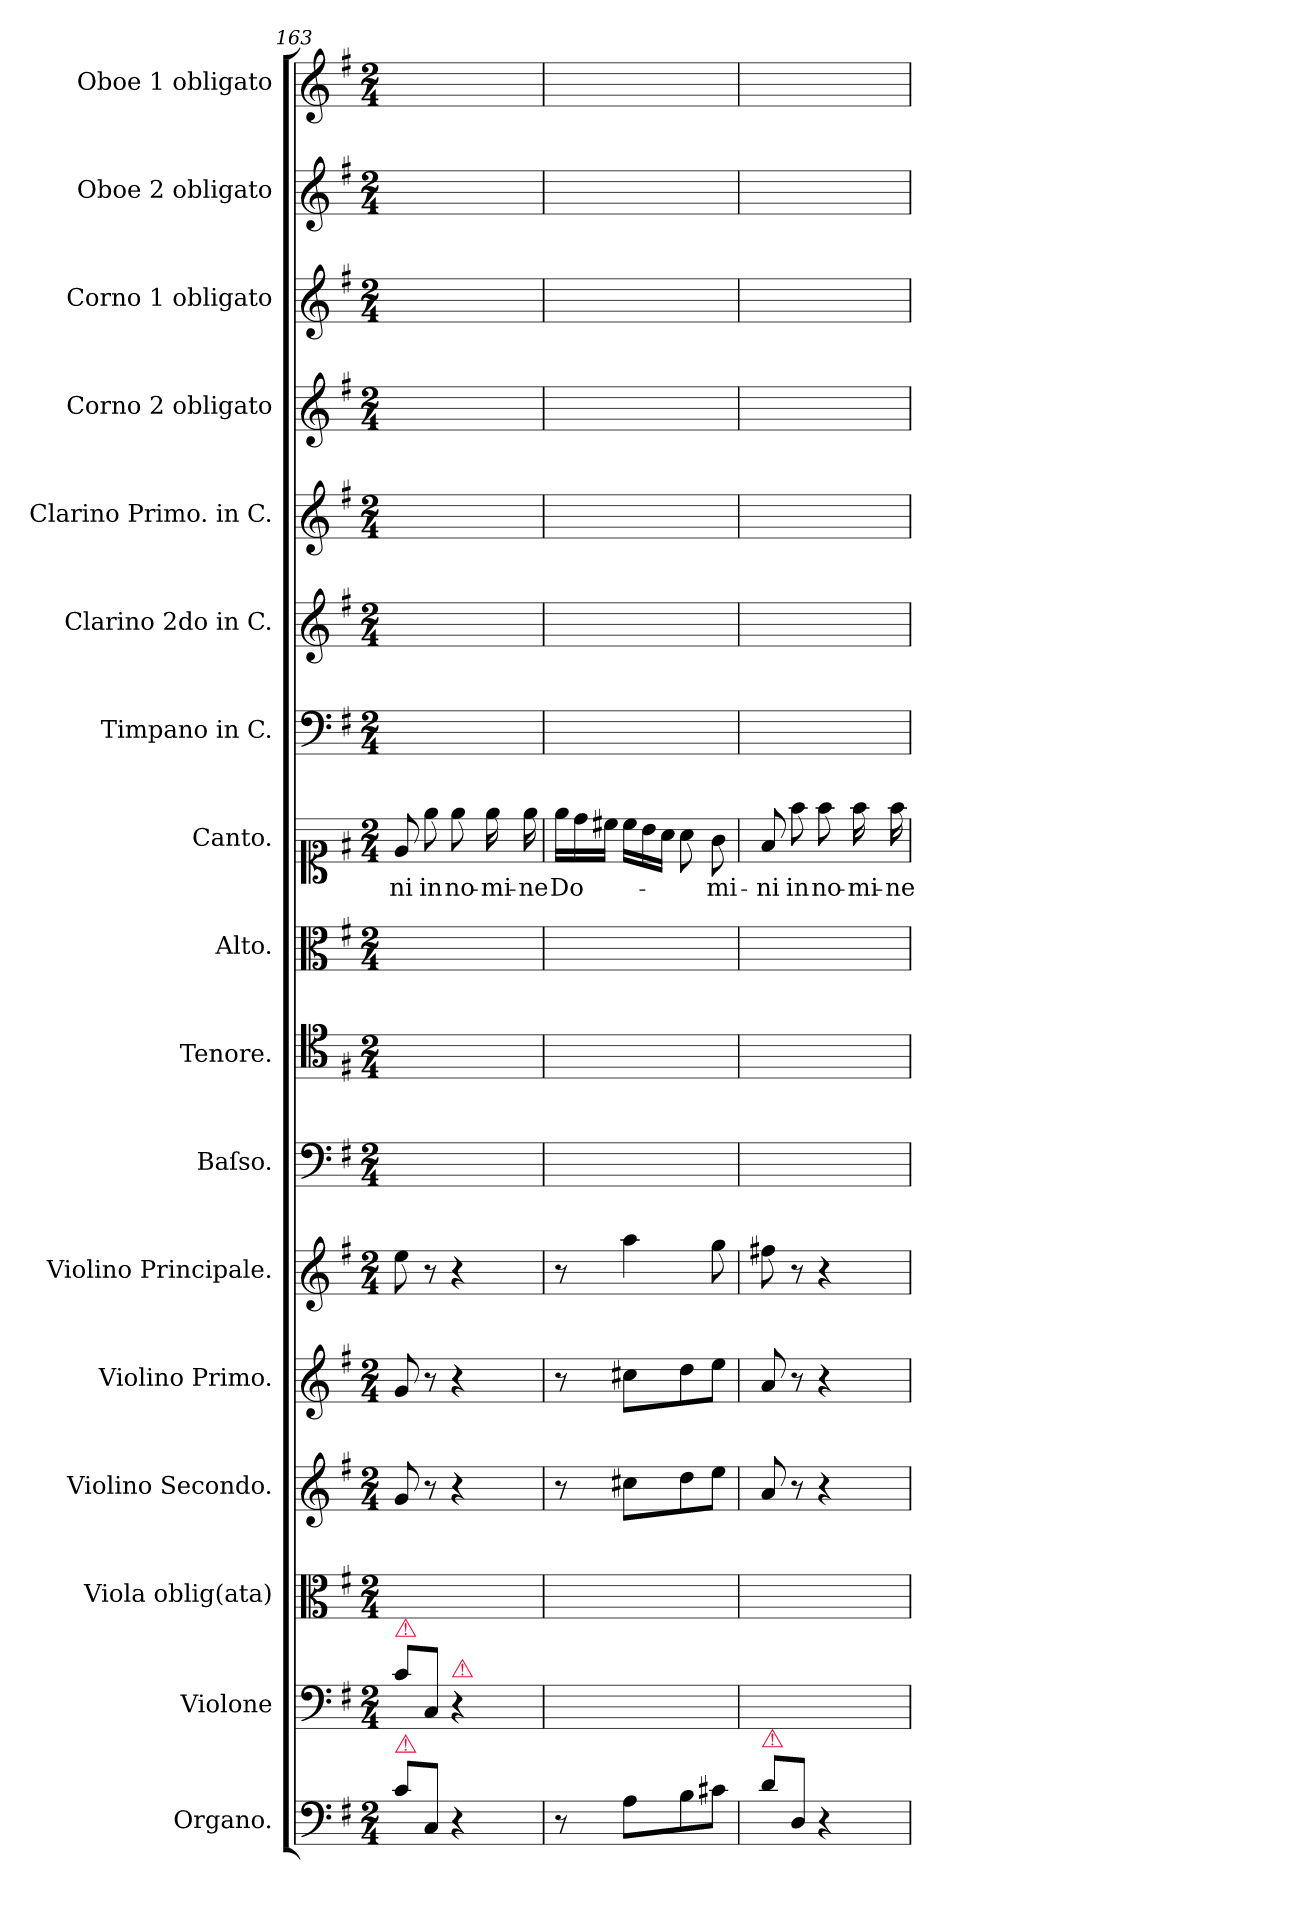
**kern	**kern	**kern	**kern	**kern	**kern	**kern	**kern	**kern	**kern	**text	**kern	**kern	**kern	**kern	**kern	**kern	**kern
*part17	*part16	*part15	*part14	*part13	*part12	*part11	*part10	*part9	*part8	*part8	*part7	*part6	*part5	*part4	*part3	*part2	*part1
*staff17	*staff16	*staff15	*staff14	*staff13	*staff12	*staff11	*staff10	*staff9	*staff8	*staff8	*staff7	*staff6	*staff5	*staff4	*staff3	*staff2	*staff1
*I"Organo.	*I"Violone	*I"Viola oblig(ata)	*I"Violino Secondo.	*I"Violino Primo.	*I"Violino Principale.	*I"Baſso.	*I"Tenore.	*I"Alto.	*I"Canto.	*	*I"Timpano in C.	*I"Clarino 2do in C.	*I"Clarino Primo. in C.	*I"Corno 2 obligato	*I"Corno 1 obligato	*I"Oboe 2 obligato	*I"Oboe 1 obligato
*I'Org.	*I'Vlne	*I'Vla.	*	*I'Vn I	*I'Vln. Princ.	*I'B.	*I'T.	*I'A.	*I'C.	*	*I'Timp.	*I'Clno 2 in C.	*I'Clno 1 in C	*I'[C. 2 obl.]	*I'[C. 1 obl.]	*I'[Ob. 2]	*I'[Ob. 1]
*clefF4	*clefF4	*clefC3	*clefG2	*clefG2	*clefG2	*clefF4	*clefC4	*clefC3	*clefC1	*	*clefF4	*clefG2	*clefG2	*clefG2	*clefG2	*clefG2	*clefG2
*k[f#]	*k[f#]	*k[f#]	*k[f#]	*k[f#]	*k[f#]	*k[f#]	*k[f#]	*k[f#]	*k[f#]	*	*k[f#]	*k[f#]	*k[f#]	*k[f#]	*k[f#]	*k[f#]	*k[f#]
*G:	*G:	*G:	*G:	*G:	*G:	*G:	*G:	*G:	*G:	*	*G:	*G:	*G:	*G:	*G:	*G:	*G:
*M2/4	*M2/4	*M2/4	*M2/4	*M2/4	*M2/4	*M2/4	*M2/4	*M2/4	*M2/4	*	*M2/4	*M2/4	*M2/4	*M2/4	*M2/4	*M2/4	*M2/4
=163	=163	=163	=163	=163	=163	=163	=163	=163	=163	=163	=163	=163	=163	=163	=163	=163	=163
!	!LO:TX:a:color=crimson:t=⚠	!	!	!	!	!	!	!	!	!	!	!	!	!	!	!	!
!LO:TX:a:color=crimson:t=⚠	!	!	!	!	!	!	!	!	!	!	!	!	!	!	!	!	!
8c\L	8c\L	2ryy	8g/	8g/	8ee\	2ryy	2ryy	2ryy	8e/	-ni	2ryy	2ryy	2ryy	2ryy	2ryy	2ryy	2ryy
8C/J	8C/J	.	8r	8r	8r	.	.	.	8ee\	in	.	.	.	.	.	.	.
!	!LO:TX:a:color=crimson:t=⚠	!	!	!	!	!	!	!	!	!	!	!	!	!	!	!	!
4r	4r	.	4r	4r	4r	.	.	.	8ee\	no-	.	.	.	.	.	.	.
.	.	.	.	.	.	.	.	.	16ee\	-mi-	.	.	.	.	.	.	.
.	.	.	.	.	.	.	.	.	16ee\	-ne	.	.	.	.	.	.	.
=164	=164	=164	=164	=164	=164	=164	=164	=164	=164	=164	=164	=164	=164	=164	=164	=164	=164
*	*	*	*	*	*	*	*	*	*Xtuplet	*	*	*	*	*	*	*	*
8r	2ryy	2ryy	8r	8r	8r	2ryy	2ryy	2ryy	24ee\LL	Do-	2ryy	2ryy	2ryy	2ryy	2ryy	2ryy	2ryy
.	.	.	.	.	.	.	.	.	24dd\	.	.	.	.	.	.	.	.
.	.	.	.	.	.	.	.	.	24cc#X\JJ	.	.	.	.	.	.	.	.
8A\L	.	.	8cc#X\L	8cc#X\L	4aa\	.	.	.	24cc#\LL	.	.	.	.	.	.	.	.
.	.	.	.	.	.	.	.	.	24b\	.	.	.	.	.	.	.	.
.	.	.	.	.	.	.	.	.	24a\JJ	.	.	.	.	.	.	.	.
8B\	.	.	8dd\	8dd\	.	.	.	.	8a\	.	.	.	.	.	.	.	.
8c#X\J	.	.	8ee\J	8ee\J	8gg\	.	.	.	8g\	-mi-	.	.	.	.	.	.	.
=165	=165	=165	=165	=165	=165	=165	=165	=165	=165	=165	=165	=165	=165	=165	=165	=165	=165
!LO:TX:a:color=crimson:t=⚠	!	!	!	!	!	!	!	!	!	!	!	!	!	!	!	!	!
8d\L	2ryy	2ryy	8a/	8a/	8ff#X\	2ryy	2ryy	2ryy	8f#/	-ni	2ryy	2ryy	2ryy	2ryy	2ryy	2ryy	2ryy
8D/J	.	.	8r	8r	8r	.	.	.	8ff#\	in	.	.	.	.	.	.	.
4r	.	.	4r	4r	4r	.	.	.	8ff#\	no-	.	.	.	.	.	.	.
.	.	.	.	.	.	.	.	.	16ff#\	-mi-	.	.	.	.	.	.	.
.	.	.	.	.	.	.	.	.	16ff#\	-ne	.	.	.	.	.	.	.
=	=	=	=	=	=	=	=	=	=	=	=	=	=	=	=	=	=
*-	*-	*-	*-	*-	*-	*-	*-	*-	*-	*-	*-	*-	*-	*-	*-	*-	*-
